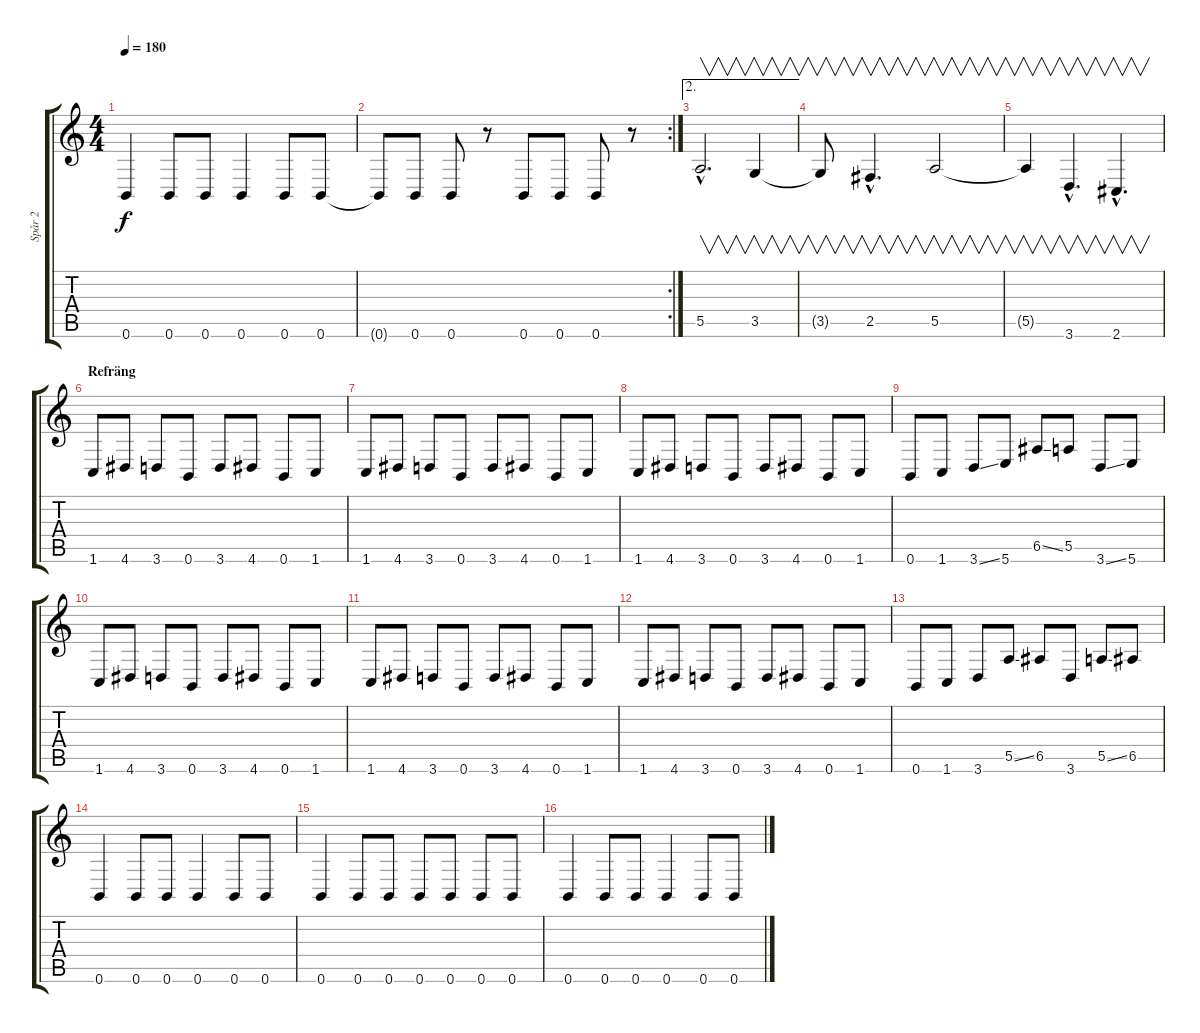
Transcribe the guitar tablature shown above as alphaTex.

\track ("Spår 2" "Spår 2") {instrument distortionguitar}
\staff {score tabs}
\tuning (B3 Gb3 D3 A2 E2 B1) {hide}
\ts (4 4)
\tempo 180
\clef g2
\ks c
0.6.4{dy f} 0.6.8 0.6.8 0.6.4 0.6.8 0.6.8 |
\rc 2
0.6{t}.8 0.6.8 0.6.8 r.8 0.6.8 0.6.8 0.6.8 r.8 |
\ae 2
5.5{hac}.2{v d} 3.5.4{v} |
3.5{t}.8{v} 2.5{hac}.4{v d} 5.5.2{v} |
5.5{t}.4{v} 3.6{hac}.4{v d} 2.6{hac}.4{v d} |
\section ("" "Refräng")
1.6.8 4.6.8 3.6.8 0.6.8 3.6.8 4.6.8 0.6.8 1.6.8 |
1.6.8 4.6.8 3.6.8 0.6.8 3.6.8 4.6.8 0.6.8 1.6.8 |
1.6.8 4.6.8 3.6.8 0.6.8 3.6.8 4.6.8 0.6.8 1.6.8 |
0.6.8 1.6.8 3.6{ss}.8 5.6.8 6.5{ss}.8 5.5.8 3.6{ss}.8 5.6.8 |
1.6.8 4.6.8 3.6.8 0.6.8 3.6.8 4.6.8 0.6.8 1.6.8 |
1.6.8 4.6.8 3.6.8 0.6.8 3.6.8 4.6.8 0.6.8 1.6.8 |
1.6.8 4.6.8 3.6.8 0.6.8 3.6.8 4.6.8 0.6.8 1.6.8 |
0.6.8 1.6.8 3.6.8 5.5{ss}.8 6.5.8 3.6.8 5.5{ss}.8 6.5.8 |
0.6.4 0.6.8 0.6.8 0.6.4 0.6.8 0.6.8 |
0.6.4 0.6.8 0.6.8 0.6.8 0.6.8 0.6.8 0.6.8 |
0.6.4 0.6.8 0.6.8 0.6.4 0.6.8 0.6.8
